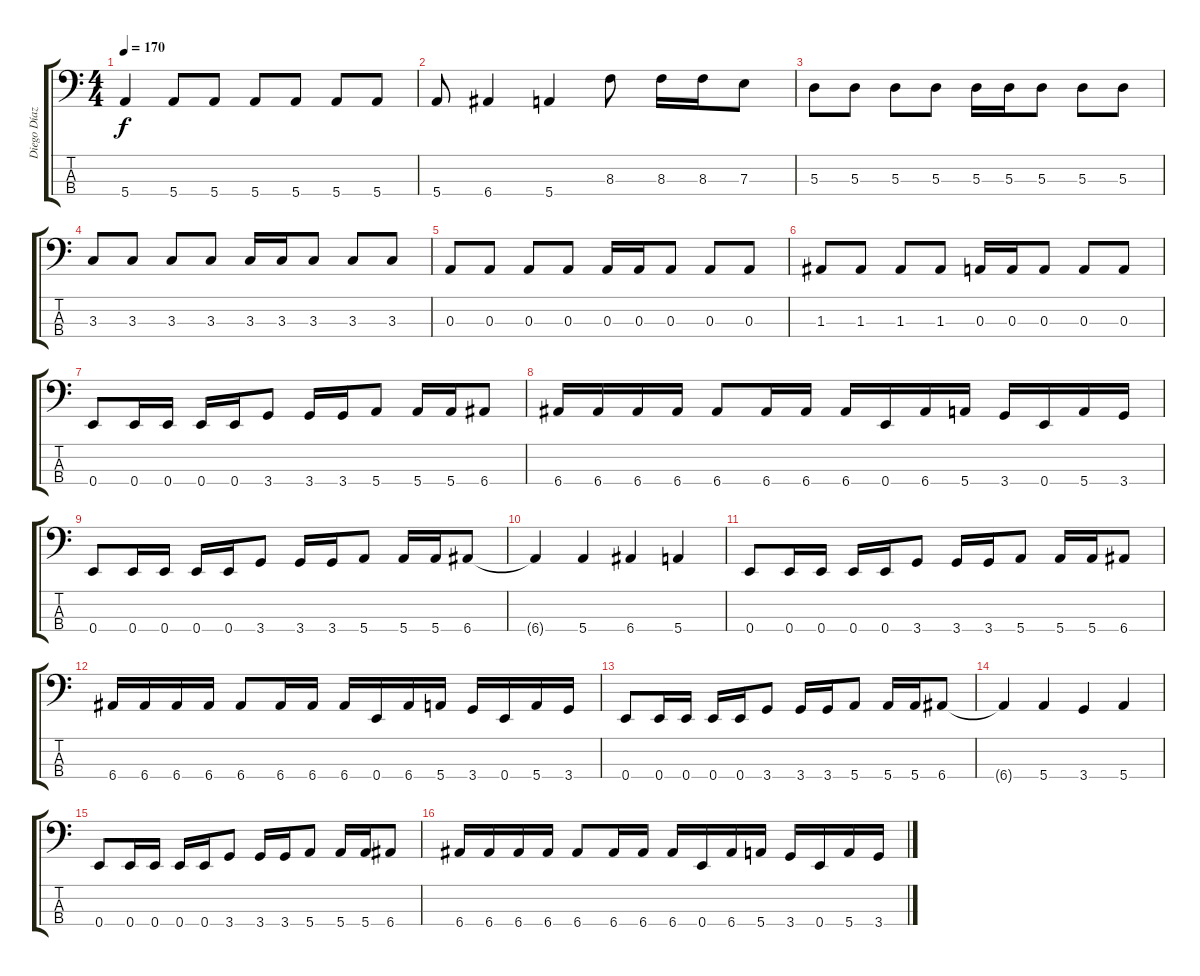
\track ("Diego Díaz" "Diego Díaz") {instrument electricbassfinger}
\staff {score tabs}
\tuning (G2 D2 A1 E1) {hide}
\ts (4 4)
\tempo 170
\clef f4
\ks c
5.4.4{dy f} 5.4.8 5.4.8 5.4.8 5.4.8 5.4.8 5.4.8 |
5.4.8 6.4.4 5.4.4 8.3.8 8.3.16 8.3.16 7.3.8 |
5.3.8 5.3.8 5.3.8 5.3.8 5.3.16 5.3.16 5.3.8 5.3.8 5.3.8 |
3.3.8 3.3.8 3.3.8 3.3.8 3.3.16 3.3.16 3.3.8 3.3.8 3.3.8 |
0.3.8 0.3.8 0.3.8 0.3.8 0.3.16 0.3.16 0.3.8 0.3.8 0.3.8 |
1.3.8 1.3.8 1.3.8 1.3.8 0.3.16 0.3.16 0.3.8 0.3.8 0.3.8 |
0.4.8 0.4.16 0.4.16 0.4.16 0.4.16 3.4.8 3.4.16 3.4.16 5.4.8 5.4.16 5.4.16 6.4.8 |
6.4.16 6.4.16 6.4.16 6.4.16 6.4.8 6.4.16 6.4.16 6.4.16 0.4.16 6.4.16 5.4.16 3.4.16 0.4.16 5.4.16 3.4.16 |
0.4.8 0.4.16 0.4.16 0.4.16 0.4.16 3.4.8 3.4.16 3.4.16 5.4.8 5.4.16 5.4.16 6.4.8 |
6.4{t}.4 5.4.4 6.4.4 5.4.4 |
0.4.8 0.4.16 0.4.16 0.4.16 0.4.16 3.4.8 3.4.16 3.4.16 5.4.8 5.4.16 5.4.16 6.4.8 |
6.4.16 6.4.16 6.4.16 6.4.16 6.4.8 6.4.16 6.4.16 6.4.16 0.4.16 6.4.16 5.4.16 3.4.16 0.4.16 5.4.16 3.4.16 |
0.4.8 0.4.16 0.4.16 0.4.16 0.4.16 3.4.8 3.4.16 3.4.16 5.4.8 5.4.16 5.4.16 6.4.8 |
6.4{t}.4 5.4.4 3.4.4 5.4.4 |
0.4.8 0.4.16 0.4.16 0.4.16 0.4.16 3.4.8 3.4.16 3.4.16 5.4.8 5.4.16 5.4.16 6.4.8 |
6.4.16 6.4.16 6.4.16 6.4.16 6.4.8 6.4.16 6.4.16 6.4.16 0.4.16 6.4.16 5.4.16 3.4.16 0.4.16 5.4.16 3.4.16
